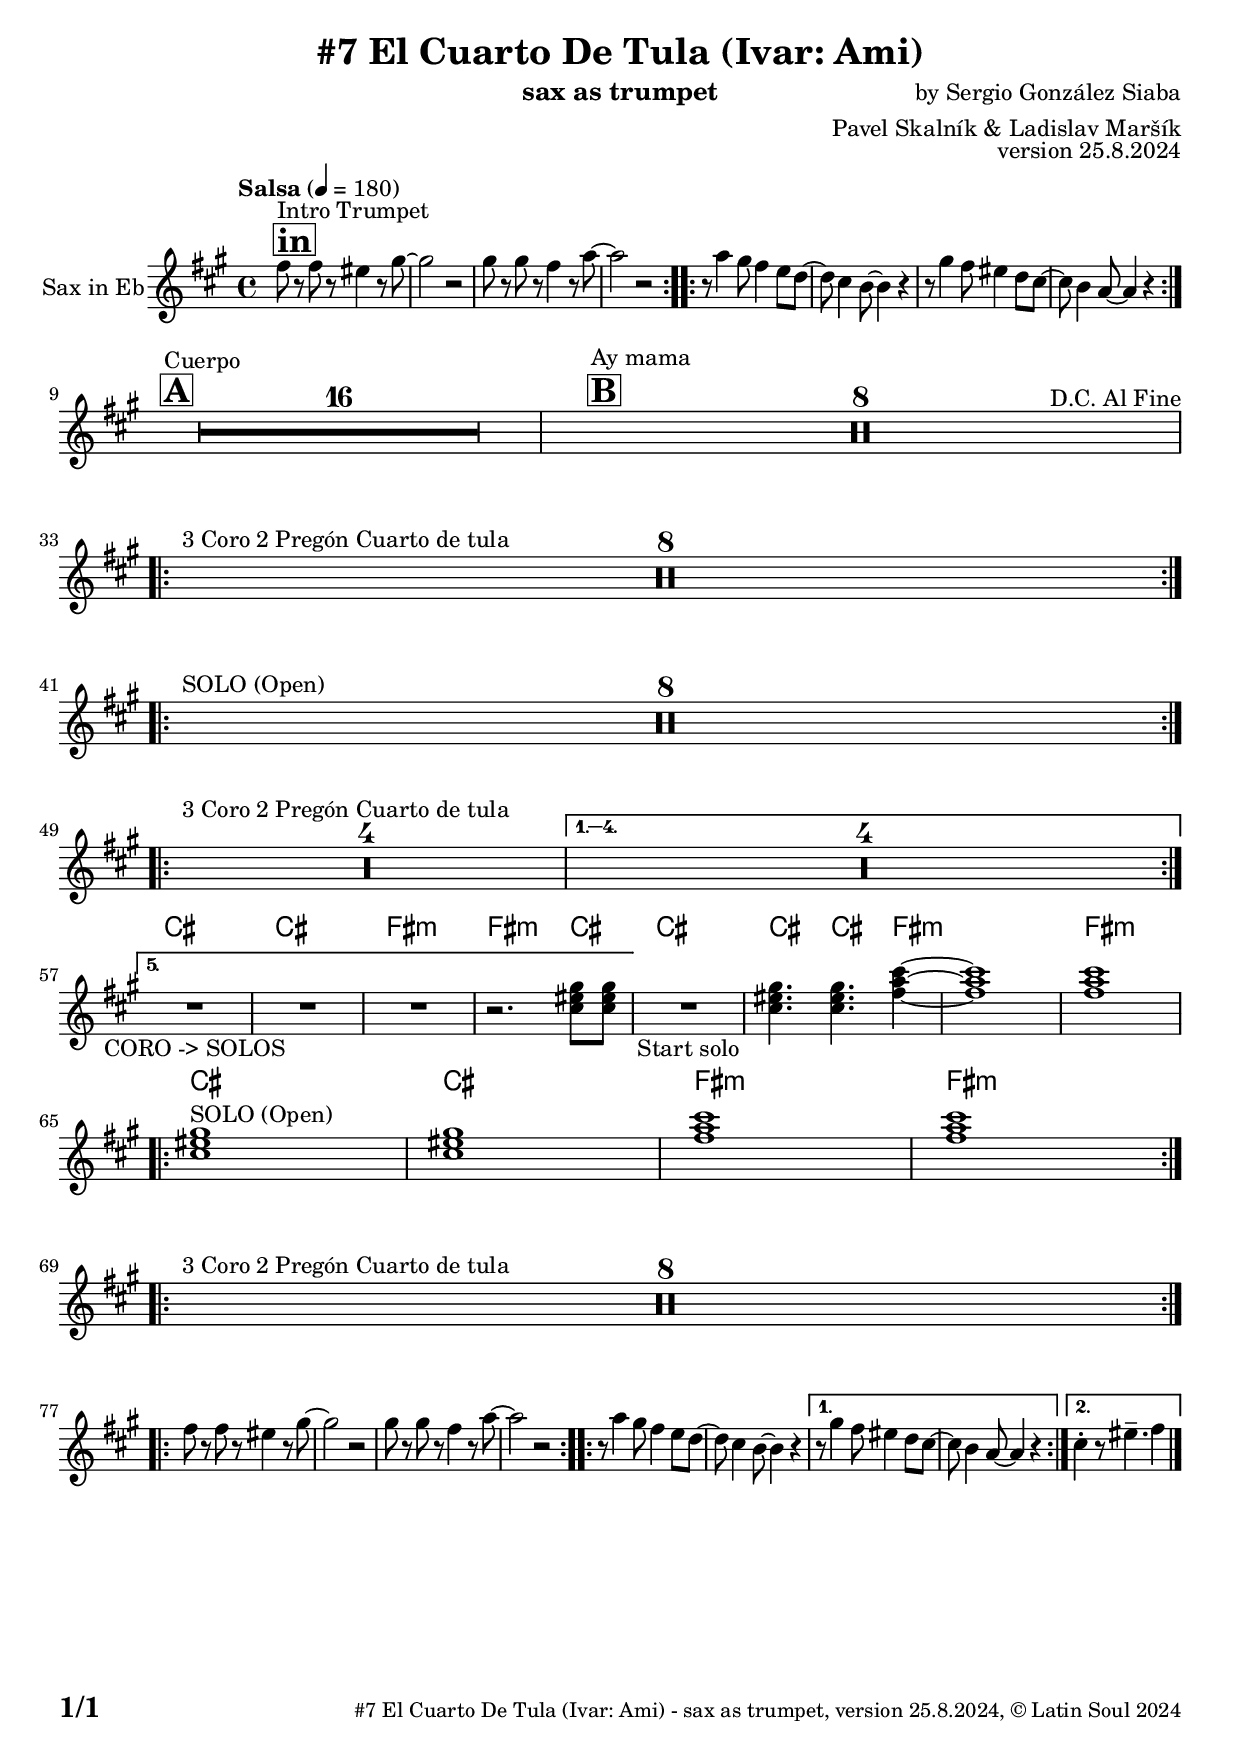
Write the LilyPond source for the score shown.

\version "2.24.4"

% Sheet revision 2022_09

\header {
  title = "#7 El Cuarto De Tula (Ivar: Ami)"
  instrument = "sax as trumpet"
  composer = "by Sergio González Siaba"
  arranger = "Pavel Skalník & Ladislav Maršík"
  opus = "version 25.8.2024"
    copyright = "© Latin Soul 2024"
}

inst =
#(define-music-function
  (string)
  (string?)
  #{ <>^\markup \abs-fontsize #16 \bold \box #string #})

makePercent = #(define-music-function (note) (ly:music?)
                 (make-music 'PercentEvent 'length (ly:music-length note)))

#(define (test-stencil grob text)
   (let* ((orig (ly:grob-original grob))
          (siblings (ly:spanner-broken-into orig)) ; have we been split?
          (refp (ly:grob-system grob))
          (left-bound (ly:spanner-bound grob LEFT))
          (right-bound (ly:spanner-bound grob RIGHT))
          (elts-L (ly:grob-array->list (ly:grob-object left-bound 'elements)))
          (elts-R (ly:grob-array->list (ly:grob-object right-bound 'elements)))
          (break-alignment-L
           (filter
            (lambda (elt) (grob::has-interface elt 'break-alignment-interface))
            elts-L))
          (break-alignment-R
           (filter
            (lambda (elt) (grob::has-interface elt 'break-alignment-interface))
            elts-R))
          (break-alignment-L-ext (ly:grob-extent (car break-alignment-L) refp X))
          (break-alignment-R-ext (ly:grob-extent (car break-alignment-R) refp X))
          (num
           (markup text))
          (num
           (if (or (null? siblings)
                   (eq? grob (car siblings)))
               num
               (make-parenthesize-markup num)))
          (num (grob-interpret-markup grob num))
          (num-stil-ext-X (ly:stencil-extent num X))
          (num-stil-ext-Y (ly:stencil-extent num Y))
          (num (ly:stencil-aligned-to num X CENTER))
          (num
           (ly:stencil-translate-axis
            num
            (+ (interval-length break-alignment-L-ext)
               (* 0.5
                  (- (car break-alignment-R-ext)
                     (cdr break-alignment-L-ext))))
            X))
          (bracket-L
           (markup
            #:path
            0.1 ; line-thickness
            `((moveto 0.5 ,(* 0.5 (interval-length num-stil-ext-Y)))
              (lineto ,(* 0.5
                          (- (car break-alignment-R-ext)
                             (cdr break-alignment-L-ext)
                             (interval-length num-stil-ext-X)))
                      ,(* 0.5 (interval-length num-stil-ext-Y)))
              (closepath)
              (rlineto 0.0
                       ,(if (or (null? siblings) (eq? grob (car siblings)))
                            -1.0 0.0)))))
          (bracket-R
           (markup
            #:path
            0.1
            `((moveto ,(* 0.5
                          (- (car break-alignment-R-ext)
                             (cdr break-alignment-L-ext)
                             (interval-length num-stil-ext-X)))
                      ,(* 0.5 (interval-length num-stil-ext-Y)))
              (lineto 0.5
                      ,(* 0.5 (interval-length num-stil-ext-Y)))
              (closepath)
              (rlineto 0.0
                       ,(if (or (null? siblings) (eq? grob (last siblings)))
                            -1.0 0.0)))))
          (bracket-L (grob-interpret-markup grob bracket-L))
          (bracket-R (grob-interpret-markup grob bracket-R))
          (num (ly:stencil-combine-at-edge num X LEFT bracket-L 0.4))
          (num (ly:stencil-combine-at-edge num X RIGHT bracket-R 0.4)))
     num))

#(define-public (Measure_attached_spanner_engraver context)
   (let ((span '())
         (finished '())
         (event-start '())
         (event-stop '()))
     (make-engraver
      (listeners ((measure-counter-event engraver event)
                  (if (= START (ly:event-property event 'span-direction))
                      (set! event-start event)
                      (set! event-stop event))))
      ((process-music trans)
       (if (ly:stream-event? event-stop)
           (if (null? span)
               (ly:warning "You're trying to end a measure-attached spanner but you haven't started one.")
               (begin (set! finished span)
                 (ly:engraver-announce-end-grob trans finished event-start)
                 (set! span '())
                 (set! event-stop '()))))
       (if (ly:stream-event? event-start)
           (begin (set! span (ly:engraver-make-grob trans 'MeasureCounter event-start))
             (set! event-start '()))))
      ((stop-translation-timestep trans)
       (if (and (ly:spanner? span)
                (null? (ly:spanner-bound span LEFT))
                (moment<=? (ly:context-property context 'measurePosition) ZERO-MOMENT))
           (ly:spanner-set-bound! span LEFT
                                  (ly:context-property context 'currentCommandColumn)))
       (if (and (ly:spanner? finished)
                (moment<=? (ly:context-property context 'measurePosition) ZERO-MOMENT))
           (begin
            (if (null? (ly:spanner-bound finished RIGHT))
                (ly:spanner-set-bound! finished RIGHT
                                       (ly:context-property context 'currentCommandColumn)))
            (set! finished '())
            (set! event-start '())
            (set! event-stop '()))))
      ((finalize trans)
       (if (ly:spanner? finished)
           (begin
            (if (null? (ly:spanner-bound finished RIGHT))
                (set! (ly:spanner-bound finished RIGHT)
                      (ly:context-property context 'currentCommandColumn)))
            (set! finished '())))
       (if (ly:spanner? span)
           (begin
            (ly:warning "I think there's a dangling measure-attached spanner :-(")
            (ly:grob-suicide! span)
            (set! span '())))))))

\layout {
  \context {
    \Staff
    \consists #Measure_attached_spanner_engraver
    \override MeasureCounter.font-encoding = #'latin1
    \override MeasureCounter.font-size = 0
    \override MeasureCounter.outside-staff-padding = 2
    \override MeasureCounter.outside-staff-horizontal-padding = #0
  }
}

repeatBracket = #(define-music-function
                  (parser location N note)
                  (number? ly:music?)
                  #{
                    \override Staff.MeasureCounter.stencil =
                    #(lambda (grob) (test-stencil grob #{ #(string-append(number->string N) "x") #} ))
                    \startMeasureCount
                    \repeat volta #N { $note }
                    \stopMeasureCount
                  #}
                  )

Sax = \new Voice
\transpose c a
\relative c' {
  \set Staff.instrumentName = \markup {
    \center-align { "Sax in Eb" }
  }
  \set Staff.midiInstrument = "alto sax"
  \set Staff.midiMaximumVolume = #1.0

  \key a \minor
  \time 4/4
  \tempo "Salsa" 4 = 180
  
       \inst "in"
  s1*0 ^\markup { "Intro Trumpet" }
     
\repeat volta 2 { a'8r8a8r8gis4r8b8~|
                  b2r2|
                  b8r8b8r8a4r8c8~|
                  c2r2|}
          
\repeat volta 2 {
  r8c4b8a4g8f8~|
                  f8e4d8~d4r4|
                  r8b'4a8gis4f8e8 ~ |
                  e8d4c8~c4r4 | \break
}    

\inst "A"
s1*0 ^\markup { "Cuerpo" }

       R1*16 | 



\inst "B"
s1*0 ^\markup { "Ay mama" } 
-\tweak self-alignment-X #-8
^\markup { "D.C. Al Fine" }
 R1*8  | 
 
 \break
 
 s1*0 ^\markup { "3 Coro 2 Pregón Cuarto de tula " }
\repeat volta 5 {
  R1*8 | \break
}

s1*0 ^\markup { "SOLO (Open)" }
\repeat volta 2 {
  R1*8 |\break
}

 s1*0 ^\markup { "3 Coro 2 Pregón Cuarto de tula " }
\repeat volta 5 {
  R1*4 |
}
\alternative {
 {
   R1*4 \break
 }
 {
   \chordmode {
   R1*3 _\markup { "CORO -> SOLOS" } |
   r2. e8 e |
   }
 }
}

\chordmode {
   R1 _\markup { "Start solo" } |
   e4. e4. a4:m ~ |
   a1:m |
   a1:m | \break
}

   s1*0 ^\markup { "SOLO (Open)" }
   \chordmode {
   \repeat volta 2 {
   e1 |
   e1 |
   a1:m |
   a1:m | \break
   }
            }

 s1*0 ^\markup { "3 Coro 2 Pregón Cuarto de tula" }
\repeat volta 5 {
  R1*8 | \break
}

\repeat volta 2 { a'8r8a8r8gis4r8b8~|
                  b2r2|
                  b8r8b8r8a4r8c8~|
                  c2r2|}

\repeat volta 2 {
  r8c4b8a4g8f8~|
                  f8e4d8~d4r4|
}
\alternative { 
  {
                  r8b'4a8gis4f8e8 ~ |
                  e8d4c8~c4r4 | 
}    {
  e4 -. r8 gis4. -- a4 ||
}
}


  \label #'lastPage
  \bar "|."
}

Chords =
\transpose c a,
\chords {
  \set noChordSymbol = ""
  R1*56
     e1 |
     e1 |
     a1:m |
     a2.:m e4 |
     e1 |
     e4. e4. a4:m |
     R1 |
     a1:m |
     e1 |
     e1 |
     a1:m |
     a1:m |
}

\score {
  <<
    \Chords
    \compressMMRests \new Staff \with {
      \consists "Volta_engraver"
    }
    {
      \Sax
    }
  >>
  \layout {
    \context {
      \Score
      \remove "Volta_engraver"
    }
  }
}

\paper {
  system-system-spacing =
  #'((basic-distance . 14)
     (minimum-distance . 10)
     (padding . 1)
     (stretchability . 60))
  between-system-padding = #2
  bottom-margin = 5\mm

  print-first-page-number = ##t
  oddHeaderMarkup = \markup \fill-line { " " }
  evenHeaderMarkup = \markup \fill-line { " " }
  oddFooterMarkup = \markup {
    \fill-line {
      \bold \fontsize #2
      \concat { \fromproperty #'page:page-number-string "/" \page-ref #'lastPage "0" "?" }

      \fontsize #-1
      \concat { \fromproperty #'header:title " - " \fromproperty #'header:instrument ", " \fromproperty #'header:opus ", " \fromproperty #'header:copyright }
    }
  }
  evenFooterMarkup = \markup {
    \fill-line {
      \fontsize #-1
      \concat { \fromproperty #'header:title " - " \fromproperty #'header:instrument ", " \fromproperty #'header:opus ", " \fromproperty #'header:copyright }

      \bold \fontsize #2
      \concat { \fromproperty #'page:page-number-string "/" \page-ref #'lastPage "0" "?" }
    }
  }
}